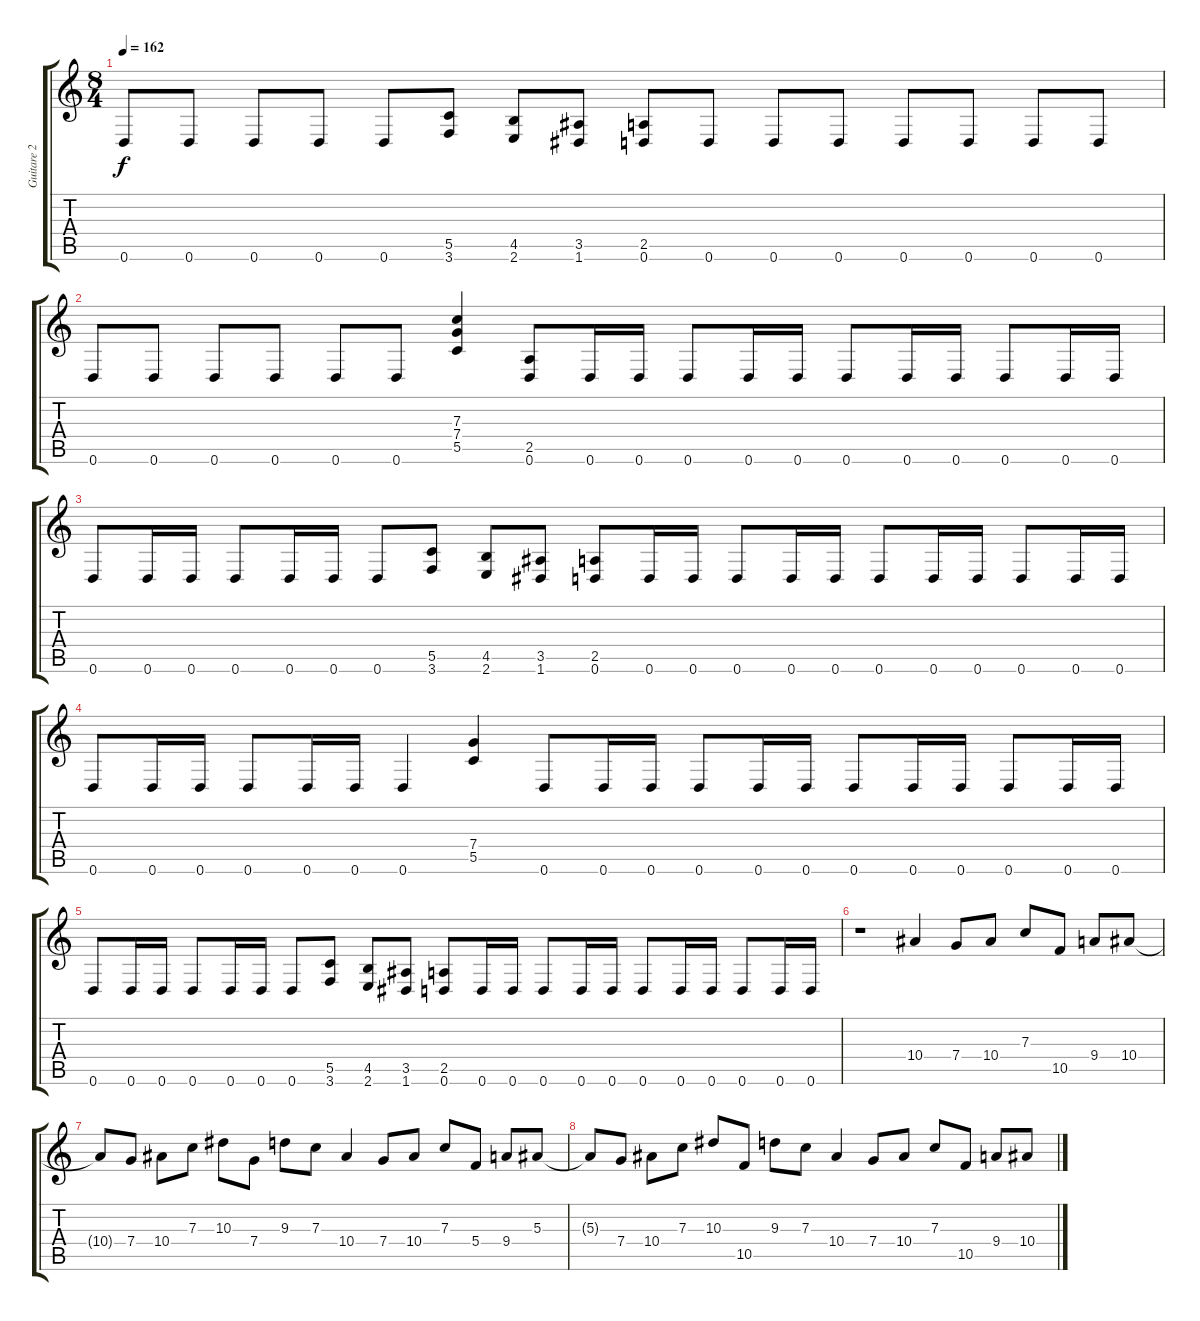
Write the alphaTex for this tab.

\track ("Guitare 2 (melodie aigue)" "Guitare 2 ") {instrument distortionguitar}
\staff {score tabs}
\tuning (D4 A3 F3 C3 G2 D2) {hide}
\ts (8 4)
\tempo 162
\clef g2
\ks c
0.6.8{dy f} 0.6.8 0.6.8 0.6.8 0.6.8 (5.5 3.6).8 (4.5 2.6).8 (3.5 1.6).8 (2.5 0.6).8 0.6.8 0.6.8 0.6.8 0.6.8 0.6.8 0.6.8 0.6.8 |
0.6.8 0.6.8 0.6.8 0.6.8 0.6.8 0.6.8 (7.3 7.4 5.5).4 (2.5 0.6).8 0.6.16 0.6.16 0.6.8 0.6.16 0.6.16 0.6.8 0.6.16 0.6.16 0.6.8 0.6.16 0.6.16 |
0.6.8 0.6.16 0.6.16 0.6.8 0.6.16 0.6.16 0.6.8 (5.5 3.6).8 (4.5 2.6).8 (3.5 1.6).8 (2.5 0.6).8 0.6.16 0.6.16 0.6.8 0.6.16 0.6.16 0.6.8 0.6.16 0.6.16 0.6.8 0.6.16 0.6.16 |
0.6.8 0.6.16 0.6.16 0.6.8 0.6.16 0.6.16 0.6.4 (7.4 5.5).4 0.6.8 0.6.16 0.6.16 0.6.8 0.6.16 0.6.16 0.6.8 0.6.16 0.6.16 0.6.8 0.6.16 0.6.16 |
0.6.8 0.6.16 0.6.16 0.6.8 0.6.16 0.6.16 0.6.8 (5.5 3.6).8 (4.5 2.6).8 (3.5 1.6).8 (2.5 0.6).8 0.6.16 0.6.16 0.6.8 0.6.16 0.6.16 0.6.8 0.6.16 0.6.16 0.6.8 0.6.16 0.6.16 |
r.1 10.4.4 7.4.8 10.4.8 7.3.8 10.5.8 9.4.8 10.4.8 |
10.4{t}.8 7.4.8 10.4.8 7.3.8 10.3.8 7.4.8 9.3.8 7.3.8 10.4.4 7.4.8 10.4.8 7.3.8 5.4.8 9.4.8 5.3.8 |
5.3{t}.8 7.4.8 10.4.8 7.3.8 10.3.8 10.5.8 9.3.8 7.3.8 10.4.4 7.4.8 10.4.8 7.3.8 10.5.8 9.4.8 10.4.8
